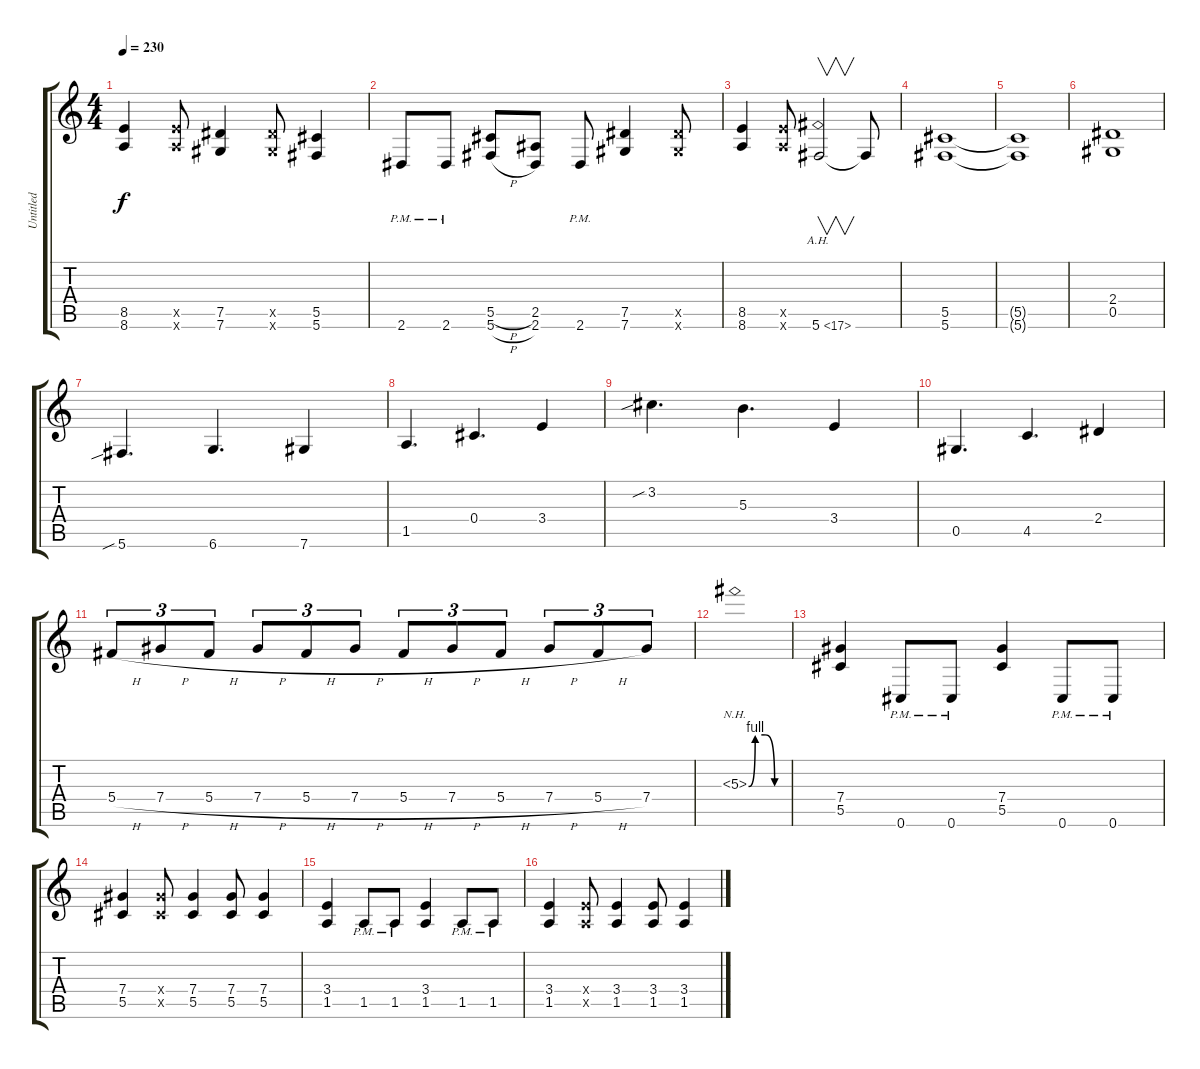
\track ("Untitled" "Untitled") {instrument distortionguitar}
\staff {score tabs}
\tuning (Eb4 Bb3 Gb3 Db3 Ab2 Db2) {hide}
\ts (4 4)
\tempo 230
\clef g2
\ks c
(8.5 8.6).4{dy f} (8.5{x} 8.6{x}).8 (7.5 7.6).4 (7.5{x} 7.6{x}).8 (5.5 5.6).4 |
2.6{pm}.8 2.6{pm}.8 (5.5{h} 5.6{h}).8 (2.5 2.6).8 2.6{pm}.8 (7.5 7.6).4 (7.5{x} 7.6{x}).8 |
(8.5 8.6).4 (8.5{x} 8.6{x}).8 5.6{ah 12}.2{v} 5.6{t}.8 |
(5.5 5.6).1 |
(5.5{t} 5.6{t}).1 |
(2.4 0.5).1 |
5.6{sib}.4{d} 6.6.4{d} 7.6.4 |
1.5.4{d} 0.4.4{d} 3.4.4 |
3.2{sib}.4{d} 5.3.4{d} 3.4.4 |
0.5.4{d} 4.5.4{d} 2.4.4 |
5.4{h}.8{tu (3 2)} 7.4{h}.8{tu (3 2)} 5.4{h}.8{tu (3 2)} 7.4{h}.8{tu (3 2)} 5.4{h}.8{tu (3 2)} 7.4{h}.8{tu (3 2)} 5.4{h}.8{tu (3 2)} 7.4{h}.8{tu (3 2)} 5.4{h}.8{tu (3 2)} 7.4{h}.8{tu (3 2)} 5.4{h}.8{tu (3 2)} 7.4.8{tu (3 2)} |
5.3{be (custom 0 0 10 4 25 4 40 0 60 0) nh}.1 |
(7.4 5.5).4 0.6{pm}.8 0.6{pm}.8 (7.4 5.5).4 0.6{pm}.8 0.6{pm}.8 |
(7.4 5.5).4 (7.4{x} 5.5{x}).8 (7.4 5.5).4 (7.4 5.5).8 (7.4 5.5).4 |
(3.4 1.5).4 1.5{pm}.8 1.5{pm}.8 (3.4 1.5).4 1.5{pm}.8 1.5{pm}.8 |
(3.4 1.5).4 (3.4{x} 1.5{x}).8 (3.4 1.5).4 (3.4 1.5).8 (3.4 1.5).4
